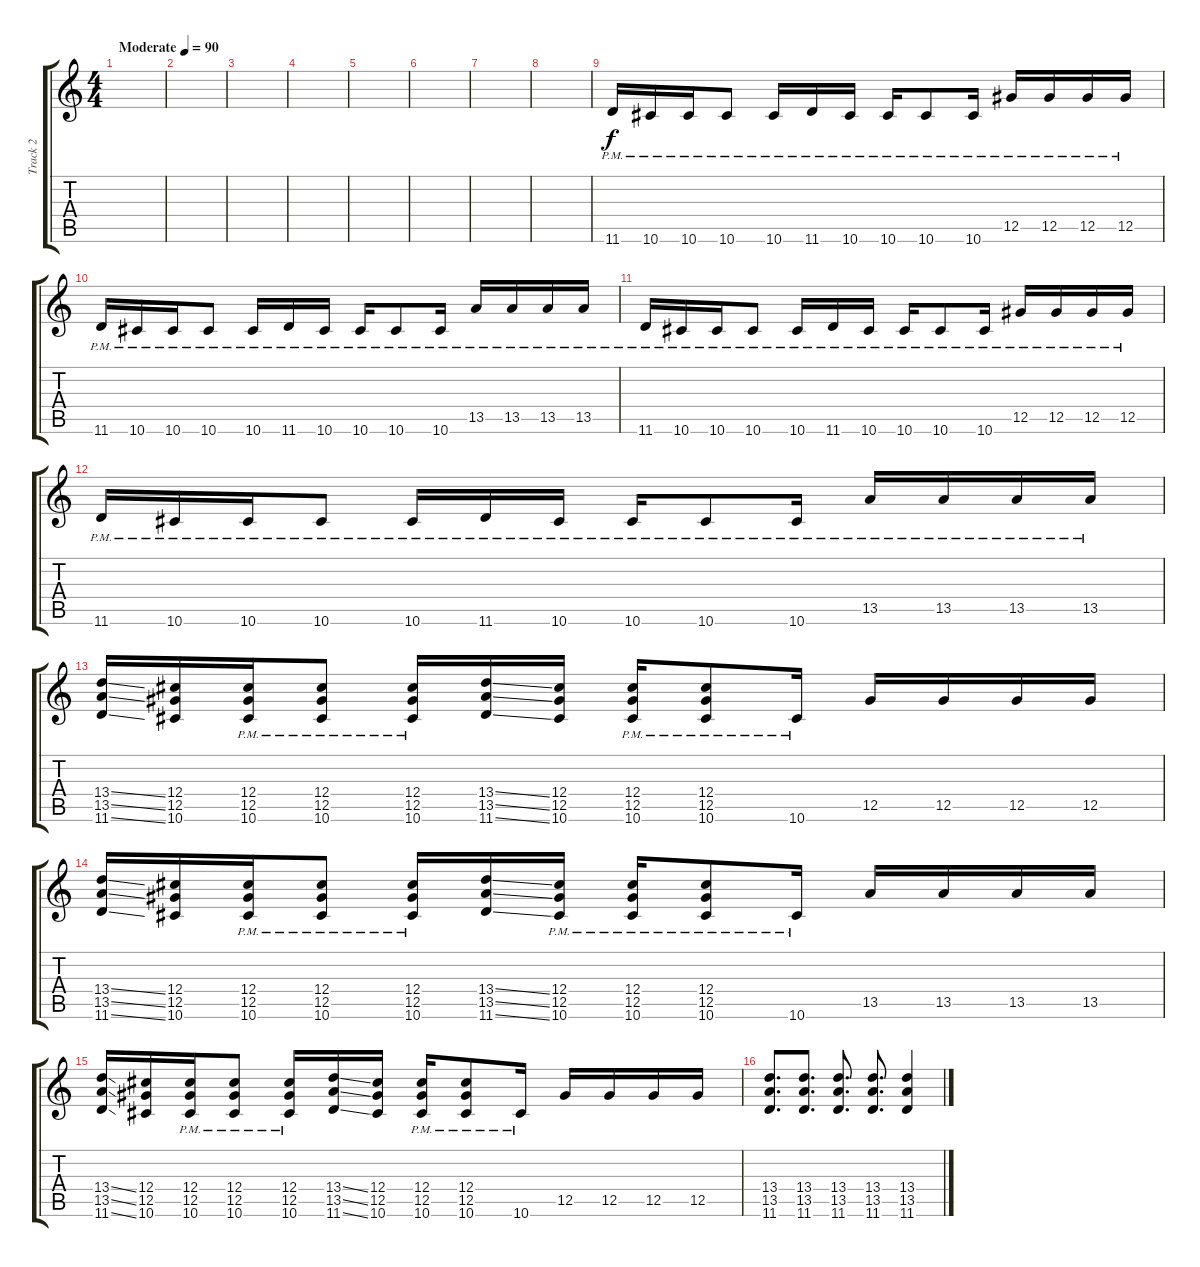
\track ("Track 2" "Track 2") {instrument distortionguitar}
\staff {score tabs}
\tuning (Eb4 Bb3 Gb3 Db3 Ab2 Eb2) {hide}
\ts (4 4)
\tempo (90 "Moderate")
\clef g2
\ks c
|
|
|
|
|
|
|
|
11.6{pm}.16 10.6{pm}.16 10.6{pm}.16 10.6{pm}.8 10.6{pm}.16 11.6{pm}.16 10.6{pm}.16 10.6{pm}.16 10.6{pm}.8 10.6{pm}.16 12.5{pm}.16 12.5{pm}.16 12.5{pm}.16 12.5{pm}.16 |
11.6{pm}.16 10.6{pm}.16 10.6{pm}.16 10.6{pm}.8 10.6{pm}.16 11.6{pm}.16 10.6{pm}.16 10.6{pm}.16 10.6{pm}.8 10.6{pm}.16 13.5{pm}.16 13.5{pm}.16 13.5{pm}.16 13.5{pm}.16 |
11.6{pm}.16 10.6{pm}.16 10.6{pm}.16 10.6{pm}.8 10.6{pm}.16 11.6{pm}.16 10.6{pm}.16 10.6{pm}.16 10.6{pm}.8 10.6{pm}.16 12.5{pm}.16 12.5{pm}.16 12.5{pm}.16 12.5{pm}.16 |
11.6{pm}.16 10.6{pm}.16 10.6{pm}.16 10.6{pm}.8 10.6{pm}.16 11.6{pm}.16 10.6{pm}.16 10.6{pm}.16 10.6{pm}.8 10.6{pm}.16 13.5{pm}.16 13.5{pm}.16 13.5{pm}.16 13.5{pm}.16 |
(13.4{ss} 13.5{ss} 11.6{ss}).16 (12.4 12.5 10.6).16 (12.4{pm} 12.5{pm} 10.6{pm}).16 (12.4{pm} 12.5{pm} 10.6{pm}).8 (12.4{pm} 12.5{pm} 10.6{pm}).16 (13.4{ss} 13.5{ss} 11.6{ss}).16 (12.4 12.5 10.6).16 (12.4{pm} 12.5{pm} 10.6{pm}).16 (12.4{pm} 12.5{pm} 10.6{pm}).8 10.6{pm}.16 12.5.16 12.5.16 12.5.16 12.5.16 |
(13.4{ss} 13.5{ss} 11.6{ss}).16 (12.4 12.5 10.6).16 (12.4{pm} 12.5{pm} 10.6{pm}).16 (12.4{pm} 12.5{pm} 10.6{pm}).8 (12.4{pm} 12.5{pm} 10.6{pm}).16 (13.4{ss} 13.5{ss} 11.6{ss}).16 (12.4{pm} 12.5{pm} 10.6{pm}).16 (12.4{pm} 12.5{pm} 10.6{pm}).16 (12.4{pm} 12.5{pm} 10.6{pm}).8 10.6{pm}.16 13.5.16 13.5.16 13.5.16 13.5.16 |
(13.4{ss} 13.5{ss} 11.6{ss}).16 (12.4 12.5 10.6).16 (12.4{pm} 12.5{pm} 10.6{pm}).16 (12.4{pm} 12.5{pm} 10.6{pm}).8 (12.4{pm} 12.5{pm} 10.6{pm}).16 (13.4{ss} 13.5{ss} 11.6{ss}).16 (12.4 12.5 10.6).16 (12.4{pm} 12.5{pm} 10.6{pm}).16 (12.4{pm} 12.5{pm} 10.6{pm}).8 10.6{pm}.16 12.5.16 12.5.16 12.5.16 12.5.16 |
(13.4 13.5 11.6).8{d} (13.4 13.5 11.6).8{d} (13.4 13.5 11.6).8{d} (13.4 13.5 11.6).8{d} (13.4 13.5 11.6).4
